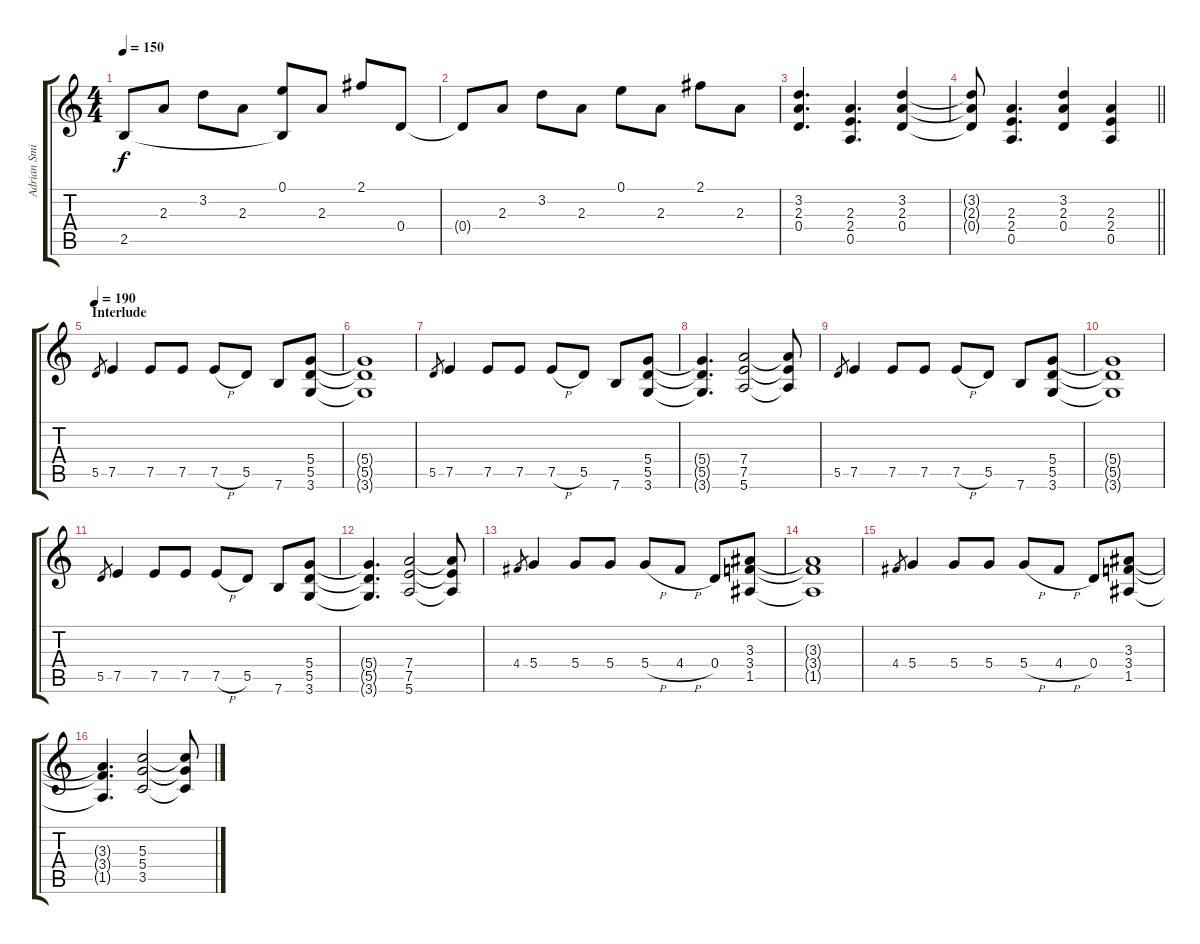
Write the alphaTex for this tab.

\track ("Adrian Smith" "Adrian Smi") {instrument distortionguitar}
\staff {score tabs}
\tuning (E4 B3 G3 D3 A2 E2) {hide}
\ts (4 4)
\tempo 150
\clef g2
\ks c
2.5{t}.8{dy f} 2.3.8 3.2.8 2.3.8 (0.1 2.5{t}).8 2.3.8 2.1.8 0.4.8 |
0.4{t}.8 2.3.8 3.2.8 2.3.8 0.1.8 2.3.8 2.1.8 2.3.8 |
(3.2 2.3 0.4).4{d} (2.3 2.4 0.5).4{d} (3.2 2.3 0.4).4 |
\barLineRight lightlight
(3.2{t} 2.3{t} 0.4{t}).8 (2.3 2.4 0.5).4{d} (3.2 2.3 0.4).4 (2.3 2.4 0.5).4 |
\section ("" "Interlude")
\tempo 190
5.5.8{gr} 7.5.4 7.5.8 7.5.8 7.5{h}.8 5.5.8 7.6.8 (5.4 5.5 3.6).8 |
(5.4{t} 5.5{t} 3.6{t}).1 |
5.5.8{gr} 7.5.4 7.5.8 7.5.8 7.5{h}.8 5.5.8 7.6.8 (5.4 5.5 3.6).8 |
(5.4{t} 5.5{t} 3.6{t}).4{d} (7.4 7.5 5.6).2 (7.4{t} 7.5{t} 5.6{t}).8 |
5.5.8{gr} 7.5.4 7.5.8 7.5.8 7.5{h}.8 5.5.8 7.6.8 (5.4 5.5 3.6).8 |
(5.4{t} 5.5{t} 3.6{t}).1 |
5.5.8{gr} 7.5.4 7.5.8 7.5.8 7.5{h}.8 5.5.8 7.6.8 (5.4 5.5 3.6).8 |
(5.4{t} 5.5{t} 3.6{t}).4{d} (7.4 7.5 5.6).2 (7.4{t} 7.5{t} 5.6{t}).8 |
4.4.8{gr} 5.4.4 5.4.8 5.4.8 5.4{h}.8 4.4{h}.8 0.4.8 (3.3 3.4 1.5).8 |
(3.3{t} 3.4{t} 1.5{t}).1 |
4.4.8{gr} 5.4.4 5.4.8 5.4.8 5.4{h}.8 4.4{h}.8 0.4.8 (3.3 3.4 1.5).8 |
(3.3{t} 3.4{t} 1.5{t}).4{d} (5.3 5.4 3.5).2 (5.3{t} 5.4{t} 3.5{t}).8
